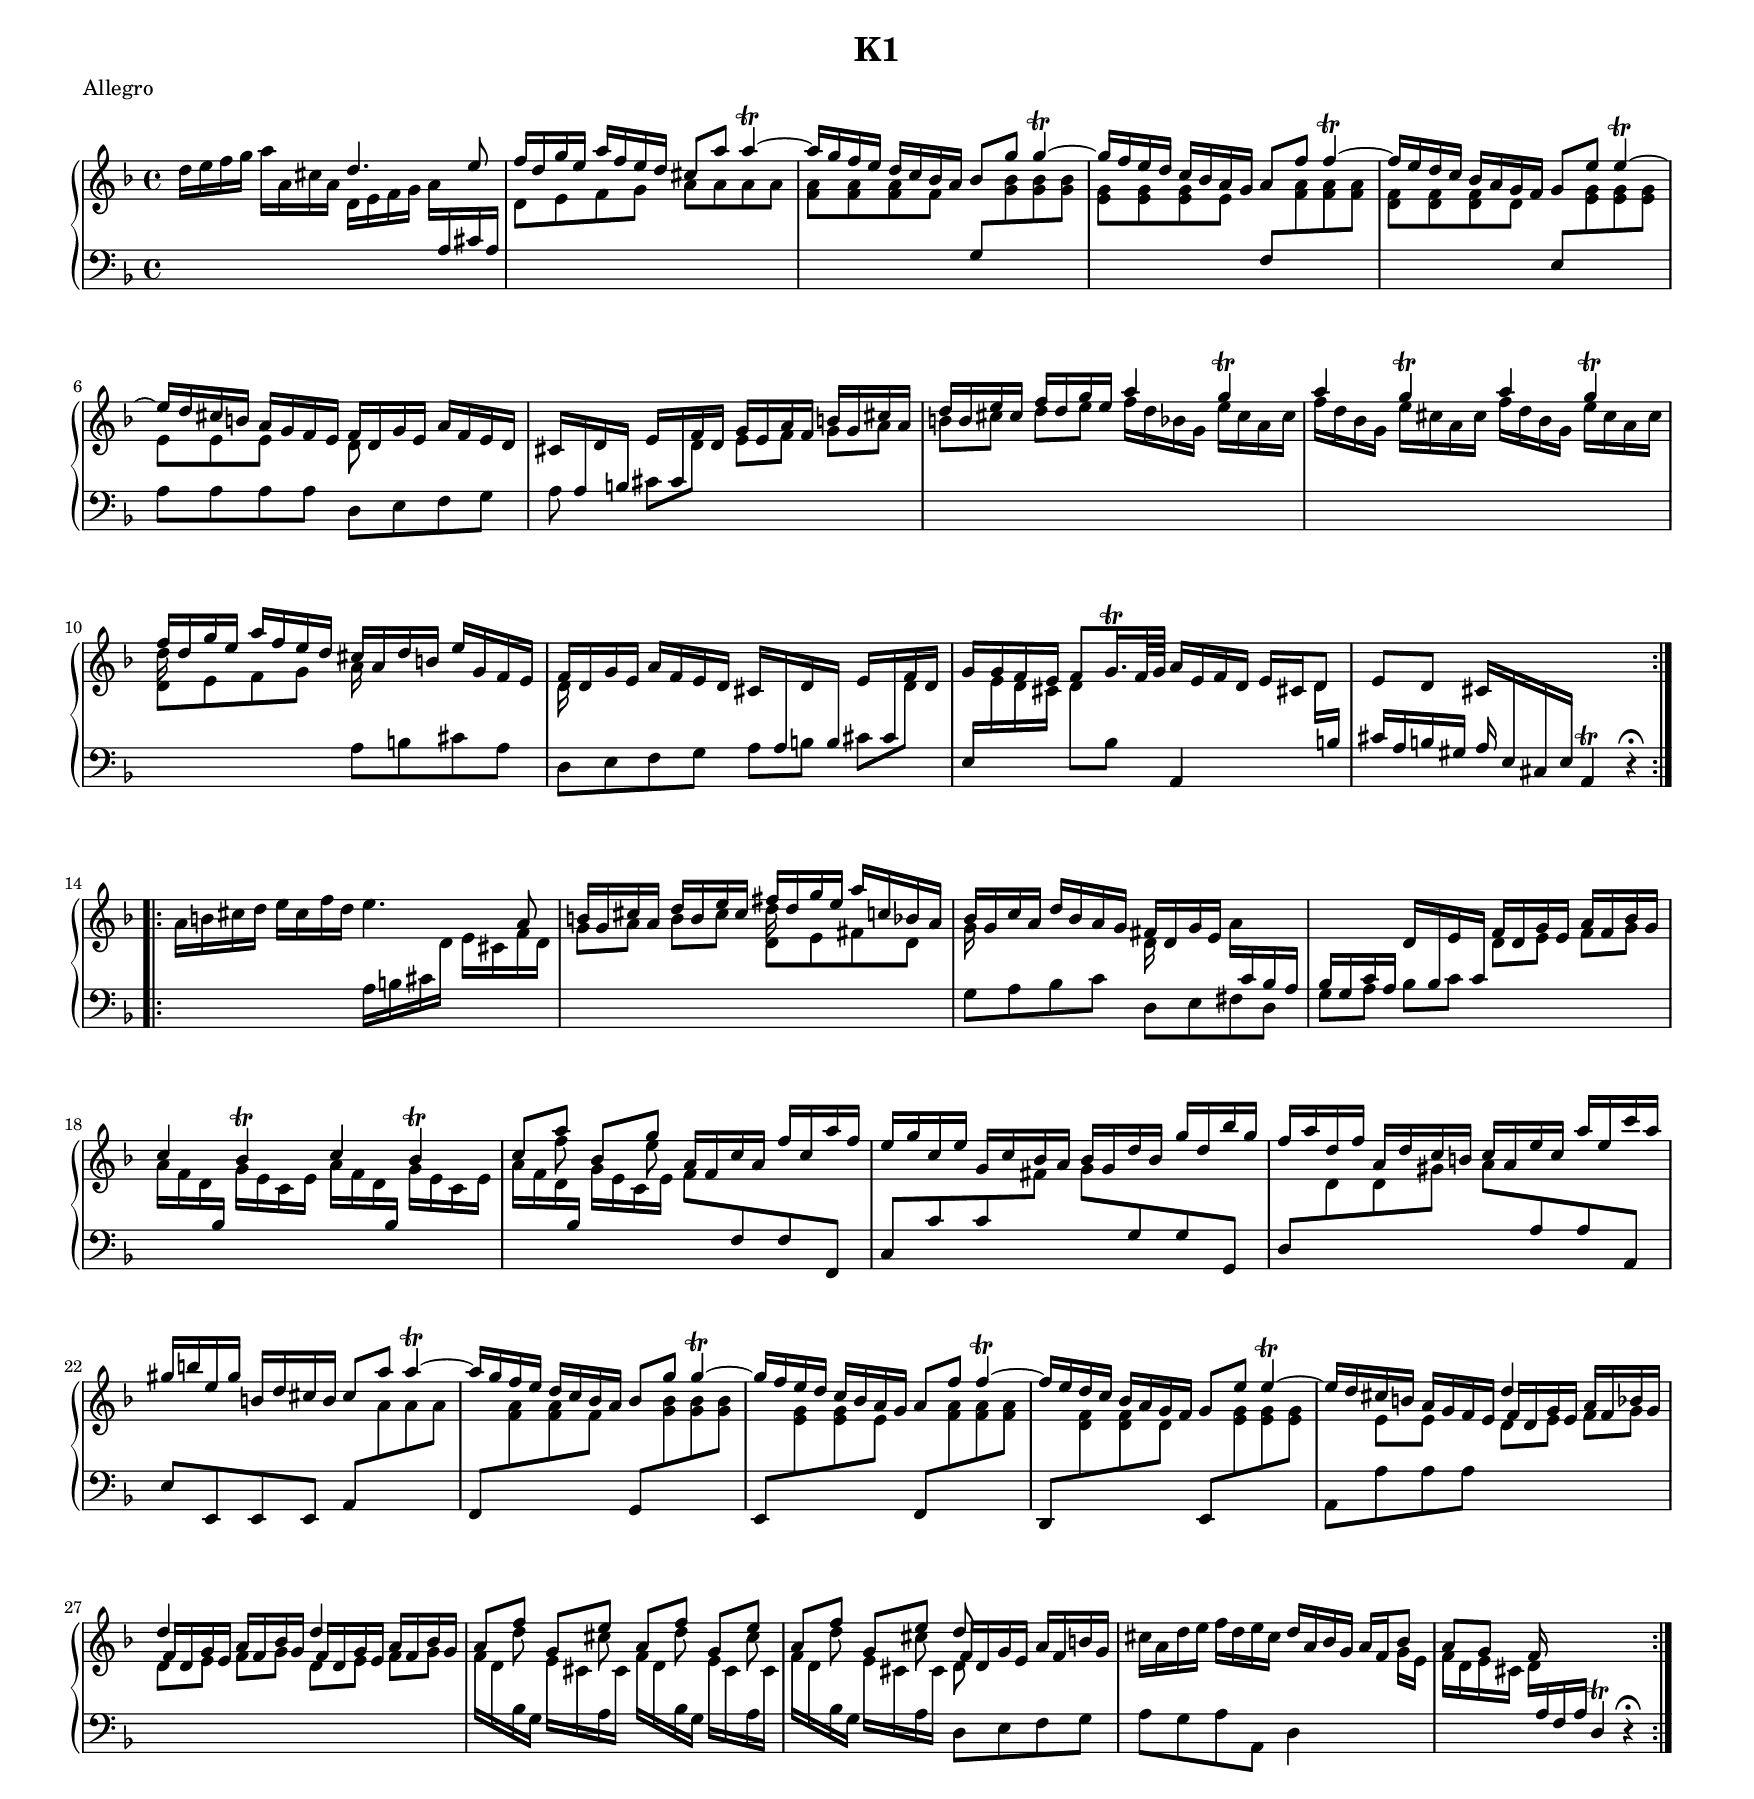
\version "2.18.2"

#(set-global-staff-size 18.5)

\paper {
  #(set-paper-size "a3")
  print-page-number = ##f
  between-system-padding = #0.1
  between-system-space = #0.1
  ragged-last-bottom = ##f
  ragged-bottom = ##f
  top-margin = 12 \cm
  bottom-margin = 0.3 \cm
}

breaks = {}

\version "2.18.2"

su = \stemUp
sd = \stemDown
sn = \stemNeutral
tu = \tieUp
td = \tieDown
tn = \tieNeutral
cstr = \change Staff = "right"
cstl = \change Staff = "left"

global = {
  \key d \minor
  \time 4/4
}

right = \relative c'' {
  \global
 
  \repeat volta 2 {
    \tieUp
    d16 e f g a a, cis a \su d4. e8
    f16 d g e a f e d cis8 a' a4-\trill ~
    
    a16 g f e d c bes a bes8 g' g4-\trill ~
    g16 f e d c bes a g a8 f' f4-\trill ~
    f16 e d c bes a g f g8 e' e4-\trill ~
    
    e16 d cis b a g f e f d g e a f e d
    cis \cstl a \cstr d \cstl b \cstr e \cstl cis \cstr f d g e a f b g cis a
    
    d b e cis f d g e a4 g-\trill
    a g-\trill a g-\trill
    f16 d g e a f e d cis a d b e g, f e
    
    << { f d g e } \\ { d16 } >> a' f e d cis \cstl a \cstr d \cstl b \cstr e \cstl cis \cstr f d
    g g f e f8 g16.-\trill f64 g a16 e f d e cis! d8
    e d cis16 \cstl e, cis e a,4-\trill r-\fermata
  }
  
  \repeat volta 2 {
    \cstr \sd a''16 b cis d e cis f d e4. \su a,8
    b16 g cis a d b e cis <<{ fis d g e } \\ {d}>> a' c, bes a
    <<{ bes g c a } \\ {g}>> d' bes a g <<{ fis d g e } \\ {d}>> \sd a' \cstl \su c, bes a
    
    bes g c a \cstr d \cstl bes \cstr e \cstl c \cstr f d g e a f bes g
    c4 bes-\trill c bes-\trill
    <<{ c8[ a'] bes,[ g'] } \\ { s8 f s e }>> a,16 f c' a f' c a' f
    
    e g c, e g, c bes a bes g d' bes g' d bes' g
    f a d, f a, d c b c a e' c a' e c' a
    gis b e, gis \once \override Beam #'positions = #'(5 . 5) b, d cis b cis8 a' a4-\trill ~
    
    a16 g f e d c bes a bes8 g' g4-\trill ~
    g16 f e d c bes a g a8 f' f4-\trill ~ 
    f16 e d c bes a g f g8 e' e4-\trill ~ 
    
    e16 d cis b a g f e \repeat unfold 3 { <<{ \shiftOn f d g e } \\ {\su d'4}>> a16 f bes g }
    \repeat unfold 3 { <<{ a8[ f'] g,[ e'] } \\ { s d s cis }>> }
    <<{ d8 } \\ { d, } \\ 
      { \once \override Beam #'positions = #'(2 . 2) f16 d g e a f b g }>>
    
    \sd cis a d e f d e cis \su d a bes g a f bes8 
    a g f16 s8. s2
  }
}
 
left = \relative c' {
  \global
  
  \repeat volta 2 {
    s2 \cstr \sd d16 e f g a \cstl \su a, cis a
    \cstr \sd d8 e f g a a a a
    
    <f a> q q f \cstl \su g, \cstr \sd <g' bes> q q
    <e g> q q e \cstl \su f, \cstr \sd <f' a> q q
    <d f> q q d \cstl \su e, \cstr \sd <e' g> q q
    
    <<{ \sd e e e s d } \\ { \cstl \sd a a a a d, e f g }>>
    \cstl a s8 cis8[ \cstr d] e[ f] g[ a]
    
    b[ cis] d[ e] f16 d bes g e' cis a cis
    f d bes g e' cis a cis f d bes g e' cis a cis
    <<{ \sd d } \\ { d,8 e f g }>> <<{ \sd a16 } \\ { \cstl a,8 b cis a }>>
    
    \cstl d, e f g a[ b] cis[ \cstr d] 
    \cstl \su e,16 \cstr \sd e' d cis 
    \once \override Beam #'positions = #'(-11 . -11) 
    d8 \cstl bes \su a,4 s8 \cstr \sd d'16 \cstl \su b
    cis a b gis a s8. s2 
  }
  
  \repeat volta 2 {
    s2 \sd a16 b cis \cstr d e cis f d
    g8[ a] b[ cis] d,8 e fis d
    \cstl g, a bes c d, e fis d
    
    g8[ a] bes[ c] \cstr d[ e] f[ g]
    \repeat unfold 3 { a16 f d \cstl \su bes \cstr \sd g' e c e }
    f8 \cstl \su f, f f,
    
    c' c' c \cstr \sd fis g \cstl \su g, g g,
    d' \cstr \sd d' d gis a \cstl \su a, a a,
    e' e, e e a \cstr \sd a'' a a
    
    \cstl \su f,, \cstr \sd <f'' a> q f \cstl \su g,, \cstr \sd <g'' bes> q q
    \cstl \su e,, \cstr \sd <e'' g> q e \cstl \su f,, \cstr \sd <f'' a> q q 
    \cstl \su d,, \cstr \sd <d'' f> q d \cstl \su e,, \cstr \sd <e'' g> q q 
    
    <<{ s8 \sd e e s } \\ { \cstl a,, a' a a }>> 
    \repeat unfold 3 { d[ e] f[ g] }
    \repeat unfold 3 { f16 d \cstl bes g \cstr e' cis \cstl a \cstr cis }
    
    \cstl d,8 e f g
    a g a a, d4 s8 \cstr g'16 e
    f d e cis d \cstl \su a f a d,4-\trill r-\fermata
  }
}

\header {
  title = "K1"
  meter = "Allegro"
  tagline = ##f
}

\score {
  \new PianoStaff <<
    \new Staff = "right" {
      << 
        \breaks
        \right
      >>
    }
    \new Staff = "left" { 
      <<
      \clef bass \left 
      \breaks
      >>
    }
  >>
  \layout { indent = 0 }
}

